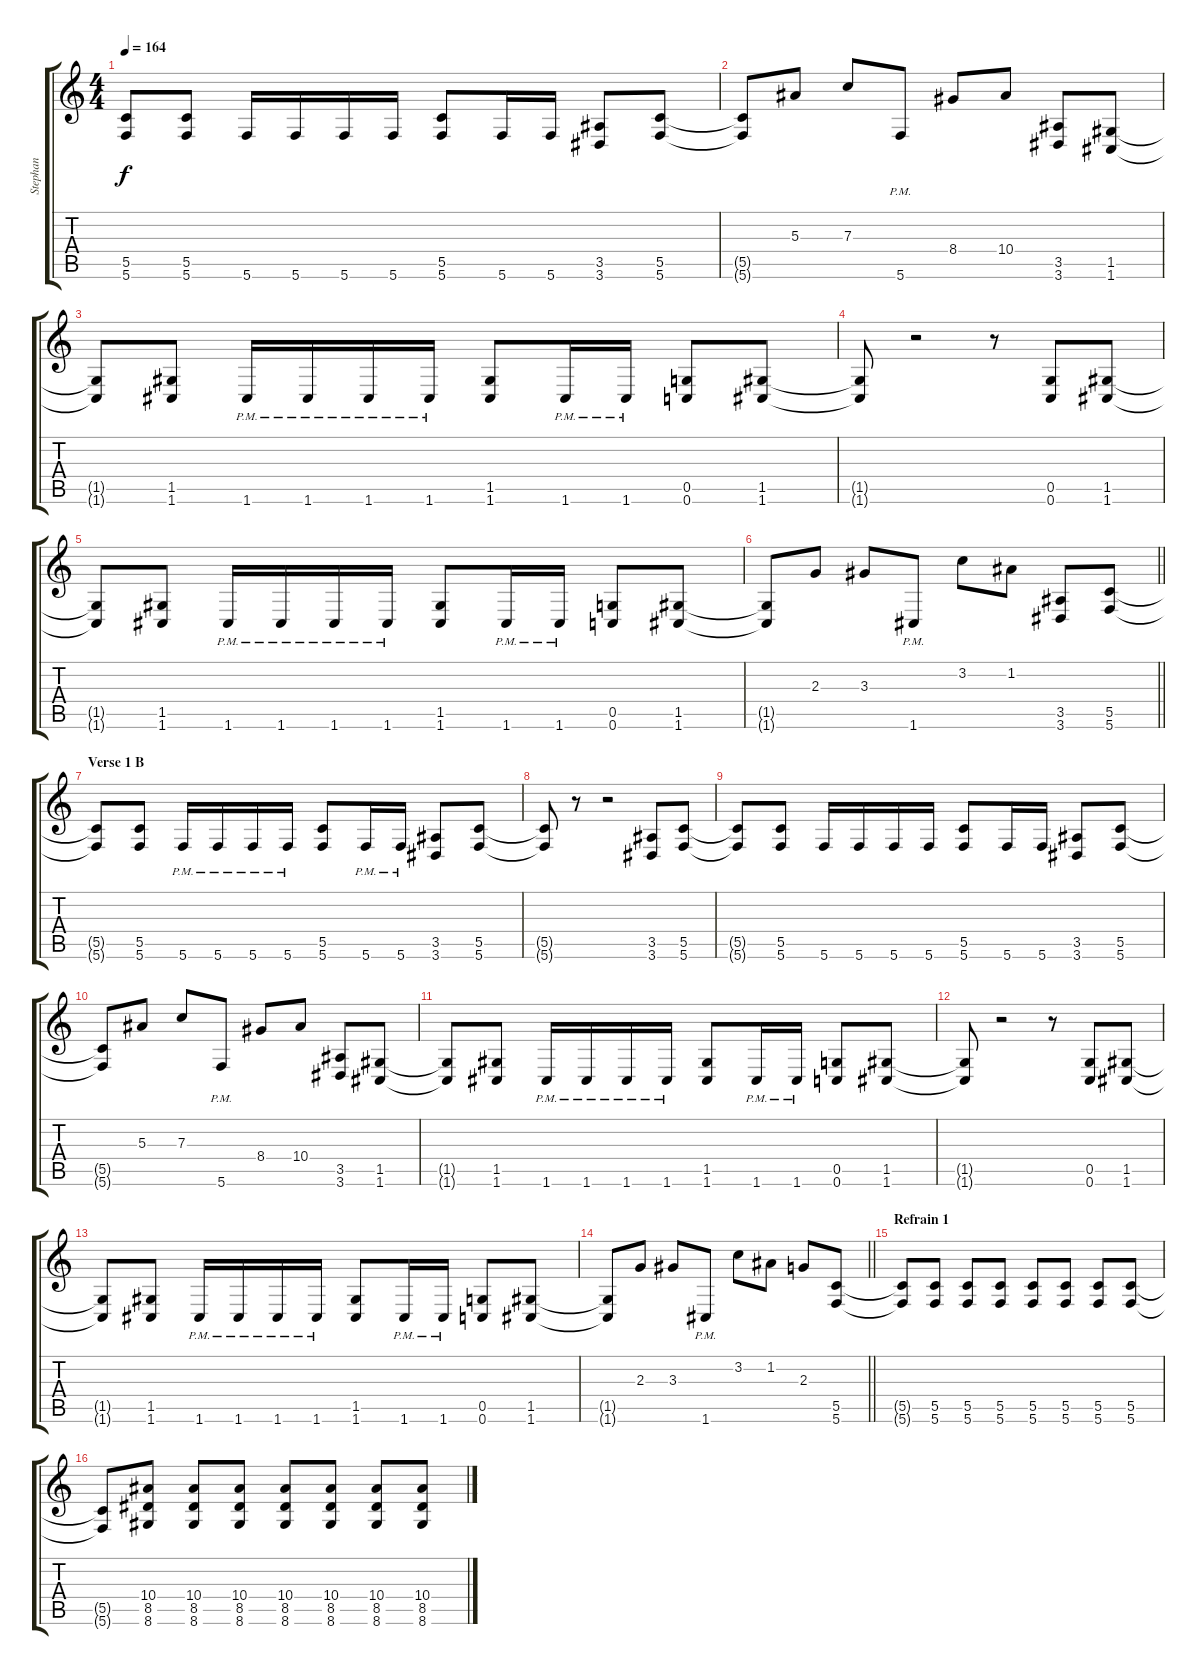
\track ("Stephan" "Stephan") {instrument distortionguitar}
\staff {score tabs}
\tuning (D4 A3 F3 C3 G2 C2) {hide}
\ts (4 4)
\tempo 164
\clef g2
\ks c
(5.5{t} 5.6{t}).8{dy f} (5.5 5.6).8 5.6.16 5.6.16 5.6.16 5.6.16 (5.5 5.6).8 5.6.16 5.6.16 (3.5 3.6).8 (5.5 5.6).8 |
(5.5{t} 5.6{t}).8 5.3.8 7.3.8 5.6{pm}.8 8.4.8 10.4.8 (3.5 3.6).8 (1.5 1.6).8 |
(1.5{t} 1.6{t}).8 (1.5 1.6).8 1.6{pm}.16 1.6{pm}.16 1.6{pm}.16 1.6{pm}.16 (1.5 1.6).8 1.6{pm}.16 1.6{pm}.16 (0.5 0.6).8 (1.5 1.6).8 |
(1.5{t} 1.6{t}).8 r.2 r.8 (0.5 0.6).8 (1.5 1.6).8 |
(1.5{t} 1.6{t}).8 (1.5 1.6).8 1.6{pm}.16 1.6{pm}.16 1.6{pm}.16 1.6{pm}.16 (1.5 1.6).8 1.6{pm}.16 1.6{pm}.16 (0.5 0.6).8 (1.5 1.6).8 |
\barLineRight lightlight
(1.5{t} 1.6{t}).8 2.3.8 3.3.8 1.6{pm}.8 3.2.8 1.2.8 (3.5 3.6).8 (5.5 5.6).8 |
\section ("" "Verse 1 B")
(5.5{t} 5.6{t}).8 (5.5 5.6).8 5.6{pm}.16 5.6{pm}.16 5.6{pm}.16 5.6{pm}.16 (5.5 5.6).8 5.6{pm}.16 5.6{pm}.16 (3.5 3.6).8 (5.5 5.6).8 |
(5.5{t} 5.6{t}).8 r.8 r.2 (3.5 3.6).8 (5.5 5.6).8 |
(5.5{t} 5.6{t}).8 (5.5 5.6).8 5.6.16 5.6.16 5.6.16 5.6.16 (5.5 5.6).8 5.6.16 5.6.16 (3.5 3.6).8 (5.5 5.6).8 |
(5.5{t} 5.6{t}).8 5.3.8 7.3.8 5.6{pm}.8 8.4.8 10.4.8 (3.5 3.6).8 (1.5 1.6).8 |
(1.5{t} 1.6{t}).8 (1.5 1.6).8 1.6{pm}.16 1.6{pm}.16 1.6{pm}.16 1.6{pm}.16 (1.5 1.6).8 1.6{pm}.16 1.6{pm}.16 (0.5 0.6).8 (1.5 1.6).8 |
(1.5{t} 1.6{t}).8 r.2 r.8 (0.5 0.6).8 (1.5 1.6).8 |
(1.5{t} 1.6{t}).8 (1.5 1.6).8 1.6{pm}.16 1.6{pm}.16 1.6{pm}.16 1.6{pm}.16 (1.5 1.6).8 1.6{pm}.16 1.6{pm}.16 (0.5 0.6).8 (1.5 1.6).8 |
\barLineRight lightlight
(1.5{t} 1.6{t}).8 2.3.8 3.3.8 1.6{pm}.8 3.2.8 1.2.8 2.3.8 (5.5 5.6).8 |
\section ("" "Refrain 1")
(5.5{t} 5.6{t}).8 (5.5 5.6).8 (5.5 5.6).8 (5.5 5.6).8 (5.5 5.6).8 (5.5 5.6).8 (5.5 5.6).8 (5.5 5.6).8 |
(5.5{t} 5.6{t}).8 (10.4 8.5 8.6).8 (10.4 8.5 8.6).8 (10.4 8.5 8.6).8 (10.4 8.5 8.6).8 (10.4 8.5 8.6).8 (10.4 8.5 8.6).8 (10.4 8.5 8.6).8
